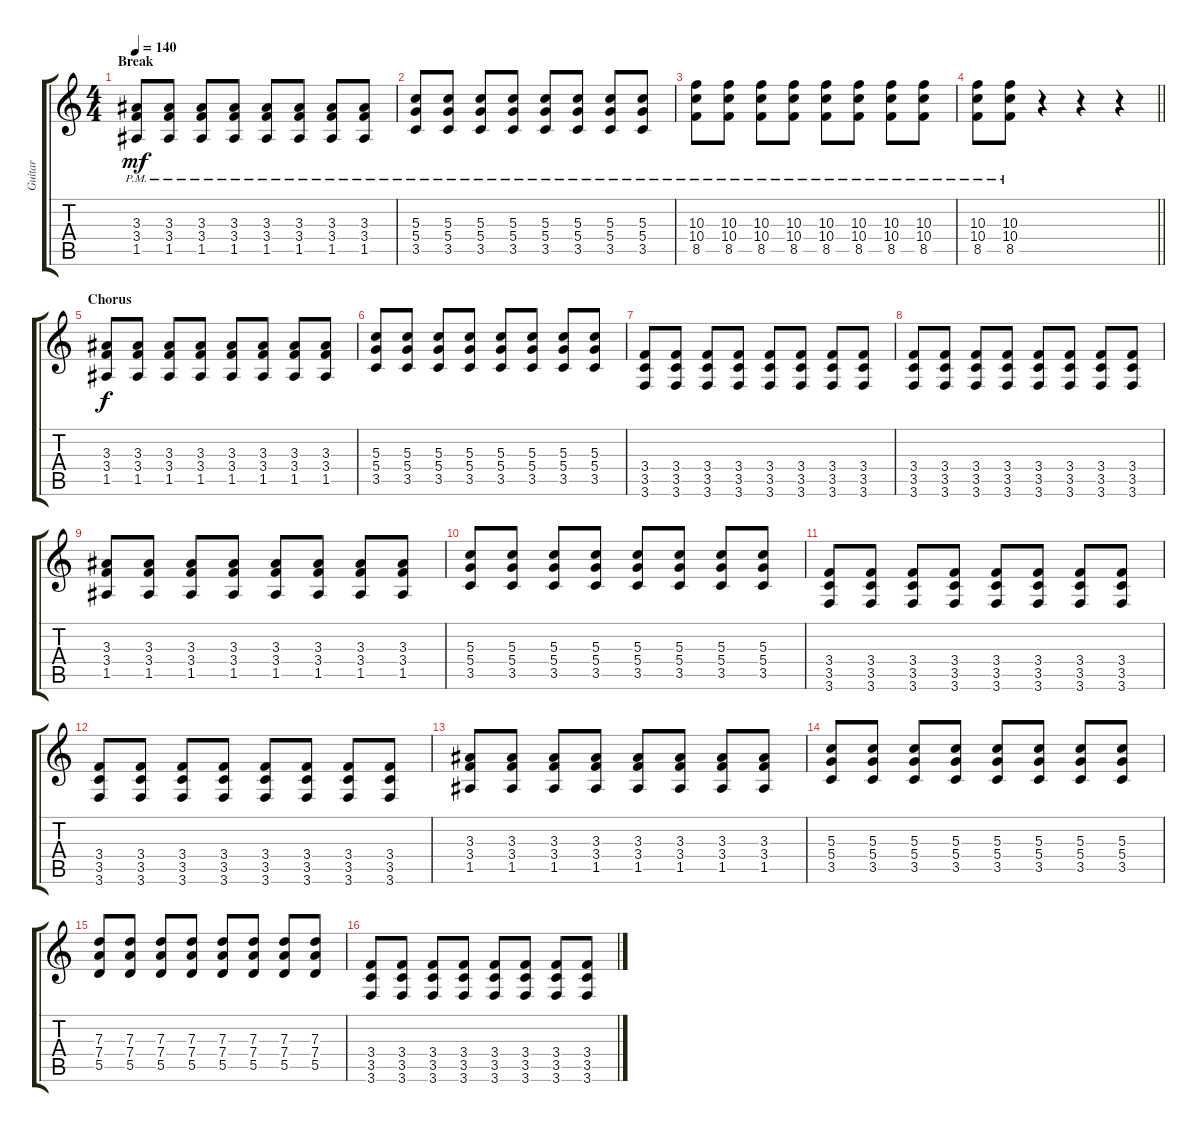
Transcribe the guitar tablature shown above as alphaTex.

\track ("Guitar" "Guitar") {instrument distortionguitar}
\staff {score tabs}
\tuning (E4 B3 G3 D3 A2 D2) {hide}
\ts (4 4)
\section ("" "Break")
\tempo 140
\clef g2
\ks c
(3.3{pm} 3.4{pm} 1.5{pm}).8{dy mf} (3.3{pm} 3.4{pm} 1.5{pm}).8 (3.3{pm} 3.4{pm} 1.5{pm}).8 (3.3{pm} 3.4{pm} 1.5{pm}).8 (3.3{pm} 3.4{pm} 1.5{pm}).8 (3.3{pm} 3.4{pm} 1.5{pm}).8 (3.3{pm} 3.4{pm} 1.5{pm}).8 (3.3{pm} 3.4{pm} 1.5{pm}).8 |
(5.3{pm} 5.4{pm} 3.5{pm}).8 (5.3{pm} 5.4{pm} 3.5{pm}).8 (5.3{pm} 5.4{pm} 3.5{pm}).8 (5.3{pm} 5.4{pm} 3.5{pm}).8 (5.3{pm} 5.4{pm} 3.5{pm}).8 (5.3{pm} 5.4{pm} 3.5{pm}).8 (5.3{pm} 5.4{pm} 3.5{pm}).8 (5.3{pm} 5.4{pm} 3.5{pm}).8 |
(10.3{pm} 10.4{pm} 8.5{pm}).8 (10.3{pm} 10.4{pm} 8.5{pm}).8 (10.3{pm} 10.4{pm} 8.5{pm}).8 (10.3{pm} 10.4{pm} 8.5{pm}).8 (10.3{pm} 10.4{pm} 8.5{pm}).8 (10.3{pm} 10.4{pm} 8.5{pm}).8 (10.3{pm} 10.4{pm} 8.5{pm}).8 (10.3{pm} 10.4{pm} 8.5{pm}).8 |
\barLineRight lightlight
(10.3{pm} 10.4{pm} 8.5{pm}).8 (10.3{pm} 10.4{pm} 8.5{pm}).8 r.4 r.4 r.4 |
\section ("" "Chorus")
(3.3 3.4 1.5).8{dy f} (3.3 3.4 1.5).8 (3.3 3.4 1.5).8 (3.3 3.4 1.5).8 (3.3 3.4 1.5).8 (3.3 3.4 1.5).8 (3.3 3.4 1.5).8 (3.3 3.4 1.5).8 |
(5.3 5.4 3.5).8 (5.3 5.4 3.5).8 (5.3 5.4 3.5).8 (5.3 5.4 3.5).8 (5.3 5.4 3.5).8 (5.3 5.4 3.5).8 (5.3 5.4 3.5).8 (5.3 5.4 3.5).8 |
(3.4 3.5 3.6).8 (3.4 3.5 3.6).8 (3.4 3.5 3.6).8 (3.4 3.5 3.6).8 (3.4 3.5 3.6).8 (3.4 3.5 3.6).8 (3.4 3.5 3.6).8 (3.4 3.5 3.6).8 |
(3.4 3.5 3.6).8 (3.4 3.5 3.6).8 (3.4 3.5 3.6).8 (3.4 3.5 3.6).8 (3.4 3.5 3.6).8 (3.4 3.5 3.6).8 (3.4 3.5 3.6).8 (3.4 3.5 3.6).8 |
(3.3 3.4 1.5).8 (3.3 3.4 1.5).8 (3.3 3.4 1.5).8 (3.3 3.4 1.5).8 (3.3 3.4 1.5).8 (3.3 3.4 1.5).8 (3.3 3.4 1.5).8 (3.3 3.4 1.5).8 |
(5.3 5.4 3.5).8 (5.3 5.4 3.5).8 (5.3 5.4 3.5).8 (5.3 5.4 3.5).8 (5.3 5.4 3.5).8 (5.3 5.4 3.5).8 (5.3 5.4 3.5).8 (5.3 5.4 3.5).8 |
(3.4 3.5 3.6).8 (3.4 3.5 3.6).8 (3.4 3.5 3.6).8 (3.4 3.5 3.6).8 (3.4 3.5 3.6).8 (3.4 3.5 3.6).8 (3.4 3.5 3.6).8 (3.4 3.5 3.6).8 |
(3.4 3.5 3.6).8 (3.4 3.5 3.6).8 (3.4 3.5 3.6).8 (3.4 3.5 3.6).8 (3.4 3.5 3.6).8 (3.4 3.5 3.6).8 (3.4 3.5 3.6).8 (3.4 3.5 3.6).8 |
(3.3 3.4 1.5).8 (3.3 3.4 1.5).8 (3.3 3.4 1.5).8 (3.3 3.4 1.5).8 (3.3 3.4 1.5).8 (3.3 3.4 1.5).8 (3.3 3.4 1.5).8 (3.3 3.4 1.5).8 |
(5.3 5.4 3.5).8 (5.3 5.4 3.5).8 (5.3 5.4 3.5).8 (5.3 5.4 3.5).8 (5.3 5.4 3.5).8 (5.3 5.4 3.5).8 (5.3 5.4 3.5).8 (5.3 5.4 3.5).8 |
(7.3 7.4 5.5).8 (7.3 7.4 5.5).8 (7.3 7.4 5.5).8 (7.3 7.4 5.5).8 (7.3 7.4 5.5).8 (7.3 7.4 5.5).8 (7.3 7.4 5.5).8 (7.3 7.4 5.5).8 |
(3.4 3.5 3.6).8 (3.4 3.5 3.6).8 (3.4 3.5 3.6).8 (3.4 3.5 3.6).8 (3.4 3.5 3.6).8 (3.4 3.5 3.6).8 (3.4 3.5 3.6).8 (3.4 3.5 3.6).8
